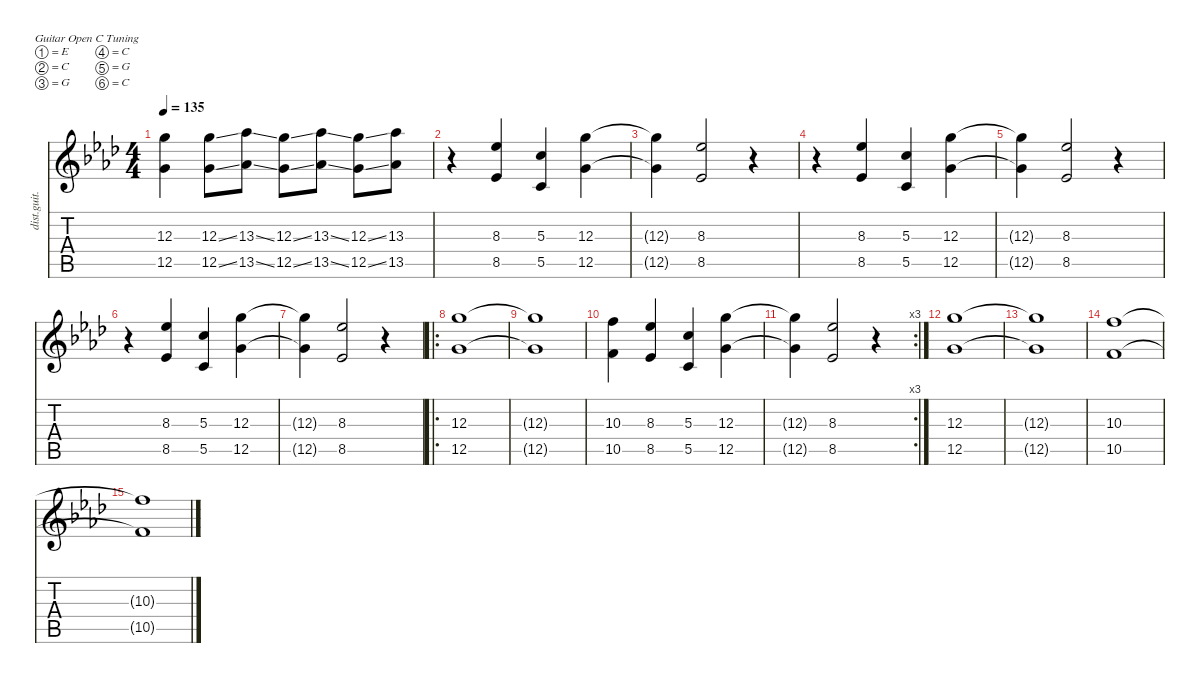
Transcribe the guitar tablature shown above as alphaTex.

\defaultSystemsLayout 4
\hideDynamics
\bracketExtendMode nobrackets
\otherSystemsTrackNameOrientation horizontal
\track ("Guitare 1" "dist.guit.") {instrument distortionguitar}
\staff {score tabs}
\tuning (E4 C4 G3 C3 G2 C2)
\ts (4 4)
\tempo 135
\clef g2
\ks ab
(12.3{t acc forcenatural} 12.5{t acc forcenatural}).4{dy f beam Down} (12.3{ss acc forcenatural} 12.5{ss acc forcenatural}).8{beam Down} (13.3{ss acc b} 13.5{ss acc b}).8{beam Down} (12.3{ss acc forcenatural} 12.5{ss acc forcenatural}).8{beam Down} (13.3{ss acc b} 13.5{ss acc b}).8{beam Down} (12.3{ss acc forcenatural} 12.5{ss acc forcenatural}).8{beam Down} (13.3{acc b} 13.5{acc b}).8{beam Down} |
r.4{beam Down} (8.3{acc b} 8.5{acc b}).4{beam Up} (5.3{acc forcenatural} 5.5{acc forcenatural}).4{beam Up} (12.3{acc forcenatural} 12.5{acc forcenatural}).4{beam Down} |
(12.3{t acc forcenatural} 12.5{t acc forcenatural}).4{beam Down} (8.3{acc b} 8.5{acc b}).2{beam Up} r.4{beam Up} |
r.4{beam Down} (8.3{acc b} 8.5{acc b}).4{beam Up} (5.3{acc forcenatural} 5.5{acc forcenatural}).4{beam Up} (12.3{acc forcenatural} 12.5{acc forcenatural}).4{beam Down} |
(12.3{t acc forcenatural} 12.5{t acc forcenatural}).4{beam Down} (8.3{acc b} 8.5{acc b}).2{beam Up} r.4{beam Up} |
r.4{beam Down} (8.3{acc b} 8.5{acc b}).4{beam Up} (5.3{acc forcenatural} 5.5{acc forcenatural}).4{beam Up} (12.3{acc forcenatural} 12.5{acc forcenatural}).4{beam Down} |
(12.3{t acc forcenatural} 12.5{t acc forcenatural}).4{beam Down} (8.3{acc b} 8.5{acc b}).2{beam Up} r.4{beam Up} |
\ro
(12.3{acc forcenatural} 12.5{acc forcenatural}).1{beam Down} |
(12.3{t acc forcenatural} 12.5{t acc forcenatural}).1{beam Down} |
(10.3{acc forcenatural} 10.5{acc forcenatural}).4{beam Down} (8.3{acc b} 8.5{acc b}).4{beam Up} (5.3{acc forcenatural} 5.5{acc forcenatural}).4{beam Up} (12.3{acc forcenatural} 12.5{acc forcenatural}).4{beam Down} |
\rc 3
(12.3{t acc forcenatural} 12.5{t acc forcenatural}).4{beam Down} (8.3{acc b} 8.5{acc b}).2{beam Up} r.4{beam Up} |
(12.3{acc forcenatural} 12.5{acc forcenatural}).1{beam Down} |
(12.3{t acc forcenatural} 12.5{t acc forcenatural}).1{beam Down} |
(10.3{acc forcenatural} 10.5{acc forcenatural}).1{beam Down} |
(10.3{t acc forcenatural} 10.5{t acc forcenatural}).1{beam Down}
